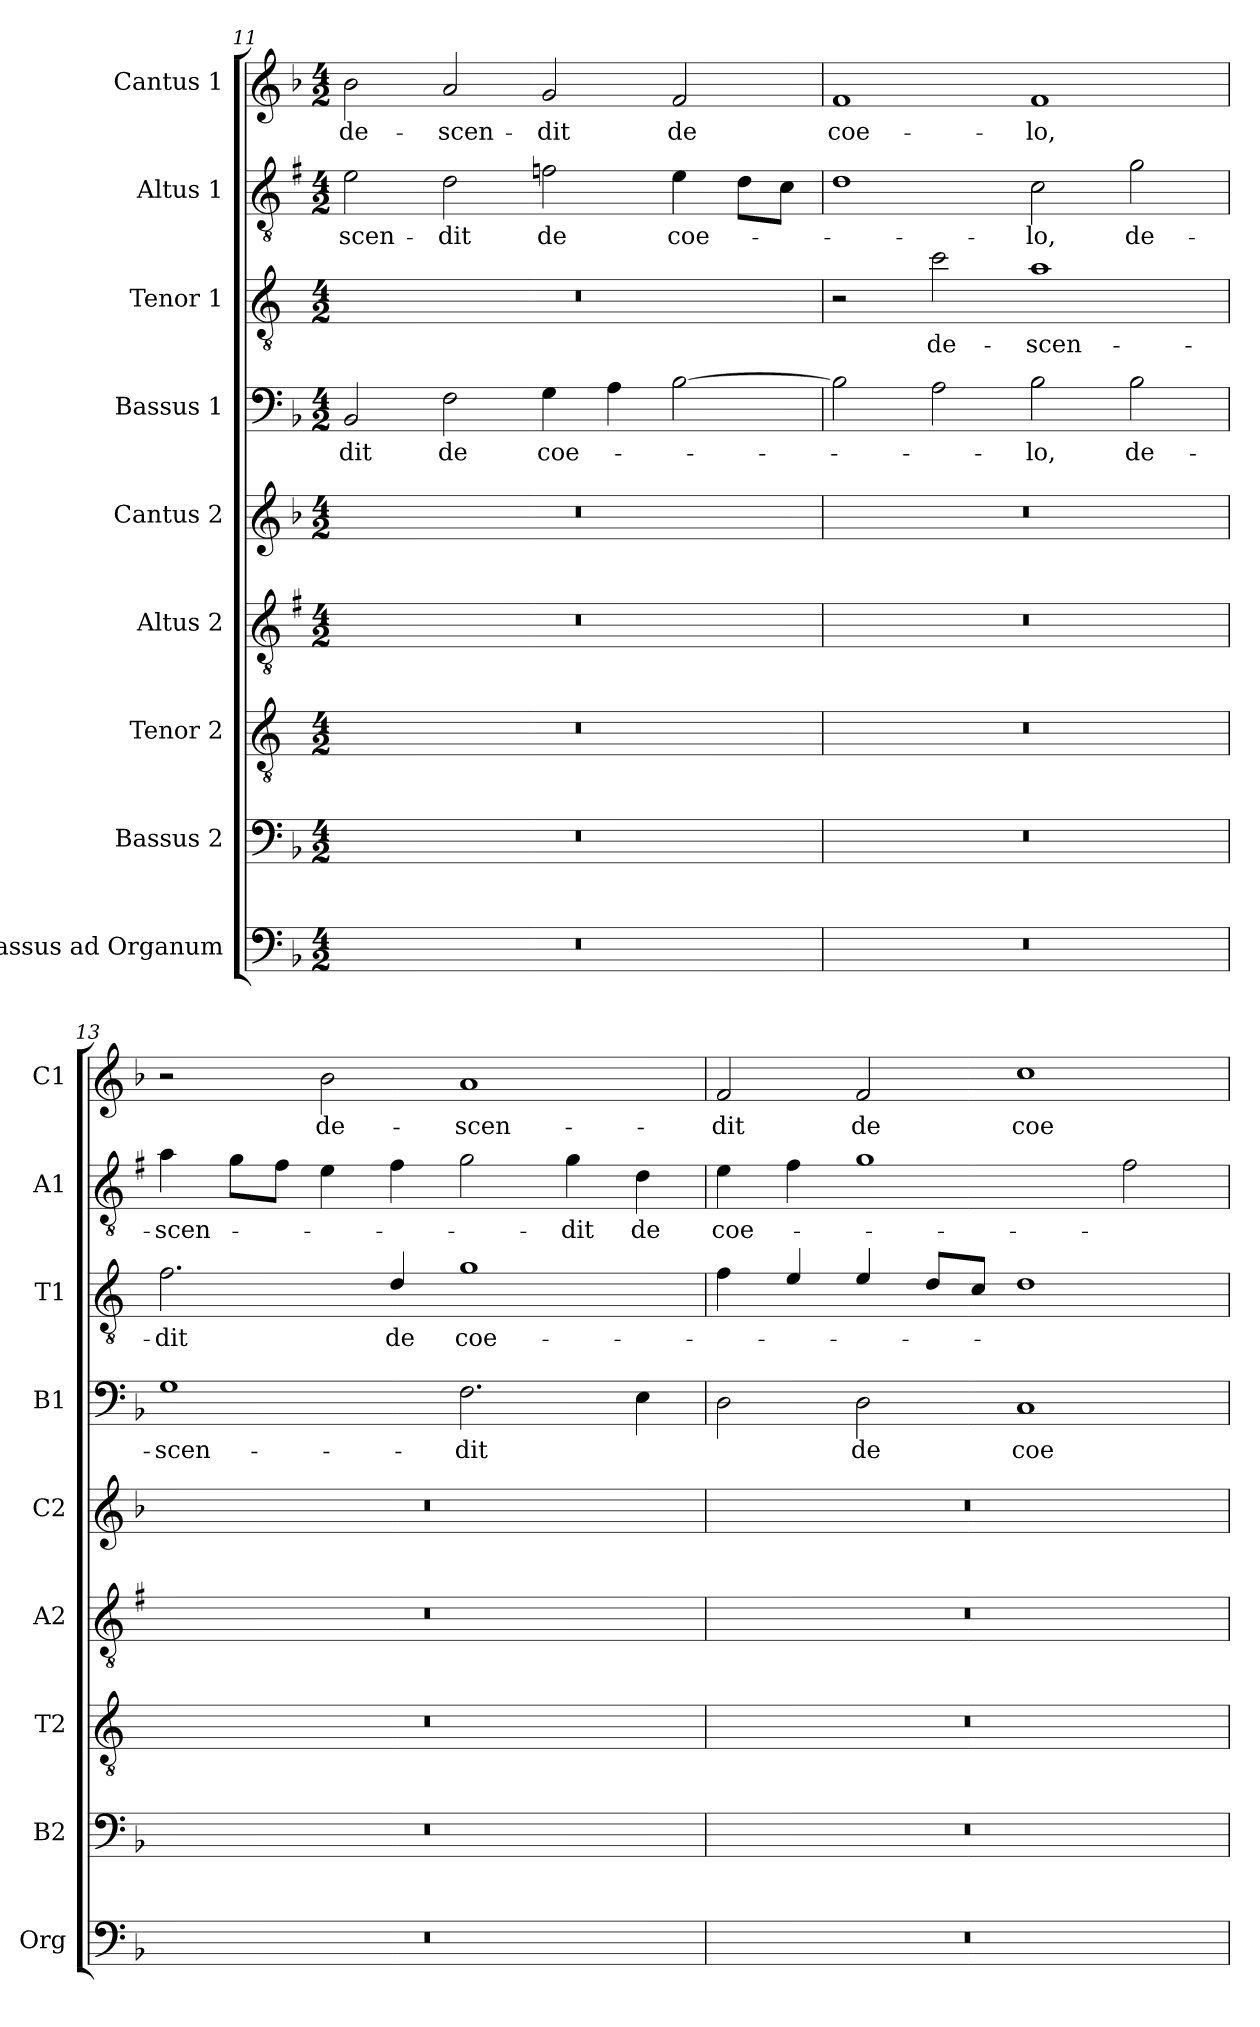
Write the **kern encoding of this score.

**kern	**kern	**kern	**kern	**kern	**kern	**text	**kern	**text	**kern	**text	**kern	**text
*part9	*part8	*part7	*part6	*part5	*part4	*part4	*part3	*part3	*part2	*part2	*part1	*part1
*staff9	*staff8	*staff7	*staff6	*staff5	*staff4	*staff4	*staff3	*staff3	*staff2	*staff2	*staff1	*staff1
*I"Bassus ad Organum	*I"Bassus 2	*I"Tenor 2	*I"Altus 2	*I"Cantus 2	*I"Bassus 1	*	*I"Tenor 1	*	*I"Altus 1	*	*I"Cantus 1	*
*I'Org	*I'B2	*I'T2	*I'A2	*I'C2	*I'B1	*	*I'T1	*	*I'A1	*	*I'C1	*
*clefF4	*clefF4	*clefGv2	*clefGv2	*clefG2	*clefF4	*	*clefGv2	*	*clefGv2	*	*clefG2	*
*	*	*ITrd4c7	*ITrd1c2	*	*	*	*ITrd4c7	*	*ITrd1c2	*	*	*
*k[b-]	*k[b-]	*k[b-]	*k[b-]	*k[b-]	*k[b-]	*	*k[b-]	*	*k[b-]	*	*k[b-]	*
*F:	*F:	*F:	*F:	*F:	*F:	*	*F:	*	*F:	*	*F:	*
*M4/2	*M4/2	*M4/2	*M4/2	*M4/2	*M4/2	*	*M4/2	*	*M4/2	*	*M4/2	*
=11	=11	=11	=11	=11	=11	=11	=11	=11	=11	=11	=11	=11
!	!	!	!	!	!	!LO:LY:b	!	!	!	!LO:LY:b	!	!LO:LY:b
0r	0r	0r	0r	0r	2BB-/	-dit	0r	.	2d\	-scen-	2b-\	de-
!	!	!	!	!	!	!LO:LY:b	!	!	!	!LO:LY:b	!	!LO:LY:b
.	.	.	.	.	2F\	de	.	.	2c\	-dit	2a/	-scen-
!	!	!	!	!	!	!LO:LY:b	!	!	!	!LO:LY:b	!	!LO:LY:b
.	.	.	.	.	4G\	coe-	.	.	2e-X\	de	2g/	-dit
.	.	.	.	.	4A\	.	.	.	.	.	.	.
!	!	!	!	!	!	!	!	!	!	!LO:LY:b	!	!LO:LY:b
.	.	.	.	.	[2B-\	.	.	.	4d\	coe-	2f/	de
.	.	.	.	.	.	.	.	.	8c\L	.	.	.
.	.	.	.	.	.	.	.	.	8B-\J	.	.	.
=12	=12	=12	=12	=12	=12	=12	=12	=12	=12	=12	=12	=12
!	!	!	!	!	!	!	!	!	!	!	!	!LO:LY:b
0r	0r	0r	0r	0r	2B-\]	.	2r	.	1c	.	1f	coe-
!	!	!	!	!	!	!	!	!LO:LY:b	!	!	!	!
.	.	.	.	.	2A\	.	2f\	de-	.	.	.	.
!	!	!	!	!	!	!LO:LY:b	!	!LO:LY:b	!	!LO:LY:b	!	!LO:LY:b
.	.	.	.	.	2B-\	-lo,	1d	-scen-	2B-\	-lo,	1f	-lo,
!	!	!	!	!	!	!LO:LY:b	!	!	!	!LO:LY:b	!	!
.	.	.	.	.	2B-\	de-	.	.	2f\	de-	.	.
!!LO:PB:g=z
=13	=13	=13	=13	=13	=13	=13	=13	=13	=13	=13	=13	=13
!	!	!	!	!	!	!LO:LY:b	!	!LO:LY:b	!	!LO:LY:b	!	!
0r	0r	0r	0r	0r	1G	-scen-	2.B-\	-dit	4g\	-scen-	2r	.
.	.	.	.	.	.	.	.	.	8f\L	.	.	.
.	.	.	.	.	.	.	.	.	8e\J	.	.	.
!	!	!	!	!	!	!	!	!	!	!	!	!LO:LY:b
.	.	.	.	.	.	.	.	.	4d\	.	2b-\	de-
!	!	!	!	!	!	!	!	!LO:LY:b	!	!	!	!
.	.	.	.	.	.	.	4G/	de	4e\	.	.	.
!	!	!	!	!	!	!LO:LY:b	!	!LO:LY:b	!	!	!	!LO:LY:b
.	.	.	.	.	2.F\	-dit	1c	coe-	2f\	.	1a	-scen-
!	!	!	!	!	!	!	!	!	!	!LO:LY:b	!	!
.	.	.	.	.	.	.	.	.	4f\	-dit	.	.
!	!	!	!	!	!	!	!	!	!	!LO:LY:b	!	!
.	.	.	.	.	4E\	.	.	.	4c\	de	.	.
=14	=14	=14	=14	=14	=14	=14	=14	=14	=14	=14	=14	=14
!	!	!	!	!	!	!	!	!	!	!LO:LY:b	!	!LO:LY:b
0r	0r	0r	0r	0r	2D\	.	4B-\	.	4d\	coe-	2f/	-dit
.	.	.	.	.	.	.	4A/	.	4e\	.	.	.
!	!	!	!	!	!	!LO:LY:b	!	!	!	!	!	!LO:LY:b
.	.	.	.	.	2D\	de	4A/	.	1f	.	2f/	de
.	.	.	.	.	.	.	8G/L	.	.	.	.	.
.	.	.	.	.	.	.	8F/J	.	.	.	.	.
!	!	!	!	!	!	!LO:LY:b	!	!	!	!	!	!LO:LY:b
.	.	.	.	.	1C	coe-	1G	.	.	.	1cc	coe-
.	.	.	.	.	.	.	.	.	2e\	.	.	.
=	=	=	=	=	=	=	=	=	=	=	=	=
*-	*-	*-	*-	*-	*-	*-	*-	*-	*-	*-	*-	*-
